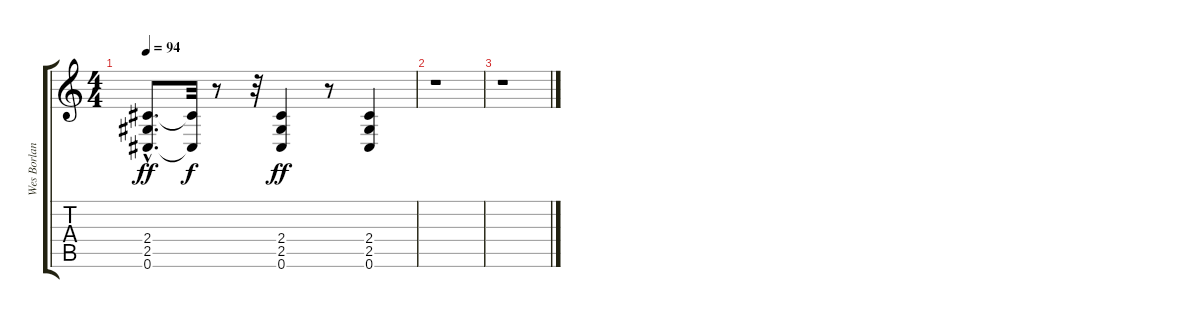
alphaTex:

\track ("Wes Borland 2" "Wes Borlan") {instrument distortionguitar}
\staff {score tabs}
\tuning (Db4 Ab3 E3 B2 Gb2 Db2) {hide}
\ts (4 4)
\tempo 94
\clef g2
\ks c
(2.4{hac} 2.5{hac} 0.6{hac}).8{d dy ff} (2.4{t} 0.6{t}).32{dy f} r.8 r.32 (2.4 2.5 0.6).4{dy ff} r.8 (2.4 2.5 0.6).4 |
r.1 |
r.1
